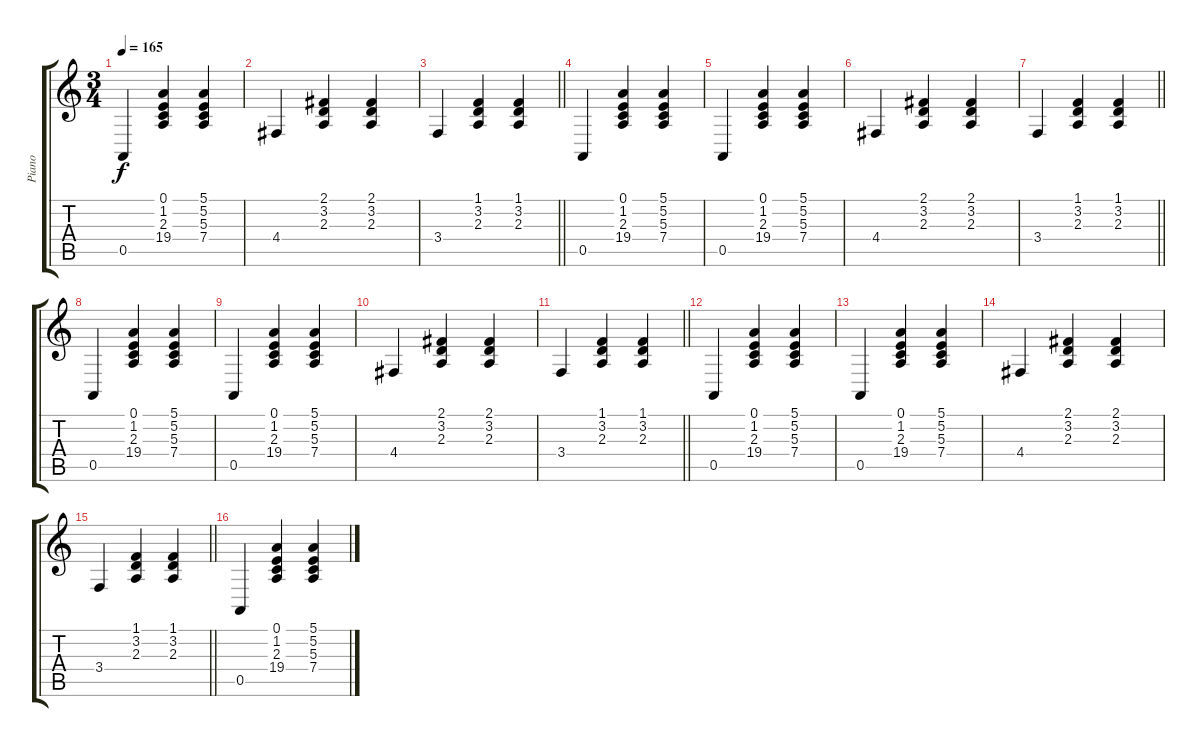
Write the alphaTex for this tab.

\track ("Piano" "Piano") {instrument brightacousticpiano}
\staff {score tabs}
\tuning (E4 B3 G3 D3 A2 E2) {hide}
\ts (3 4)
\tempo 165
\clef g2
\ks c
0.5.4{dy f} (0.1 1.2 2.3 19.4).4 (5.1 5.2 5.3 7.4).4 |
4.4.4 (2.1 3.2 2.3).4 (2.1 3.2 2.3).4 |
\barLineRight lightlight
3.4.4 (1.1 3.2 2.3).4 (1.1 3.2 2.3).4 |
0.5.4 (0.1 1.2 2.3 19.4).4 (5.1 5.2 5.3 7.4).4 |
0.5.4 (0.1 1.2 2.3 19.4).4 (5.1 5.2 5.3 7.4).4 |
4.4.4 (2.1 3.2 2.3).4 (2.1 3.2 2.3).4 |
\barLineRight lightlight
3.4.4 (1.1 3.2 2.3).4 (1.1 3.2 2.3).4 |
0.5.4 (0.1 1.2 2.3 19.4).4 (5.1 5.2 5.3 7.4).4 |
0.5.4 (0.1 1.2 2.3 19.4).4 (5.1 5.2 5.3 7.4).4 |
4.4.4 (2.1 3.2 2.3).4 (2.1 3.2 2.3).4 |
\barLineRight lightlight
3.4.4 (1.1 3.2 2.3).4 (1.1 3.2 2.3).4 |
0.5.4 (0.1 1.2 2.3 19.4).4 (5.1 5.2 5.3 7.4).4 |
0.5.4 (0.1 1.2 2.3 19.4).4 (5.1 5.2 5.3 7.4).4 |
4.4.4 (2.1 3.2 2.3).4 (2.1 3.2 2.3).4 |
\barLineRight lightlight
3.4.4 (1.1 3.2 2.3).4 (1.1 3.2 2.3).4 |
0.5.4 (0.1 1.2 2.3 19.4).4 (5.1 5.2 5.3 7.4).4
